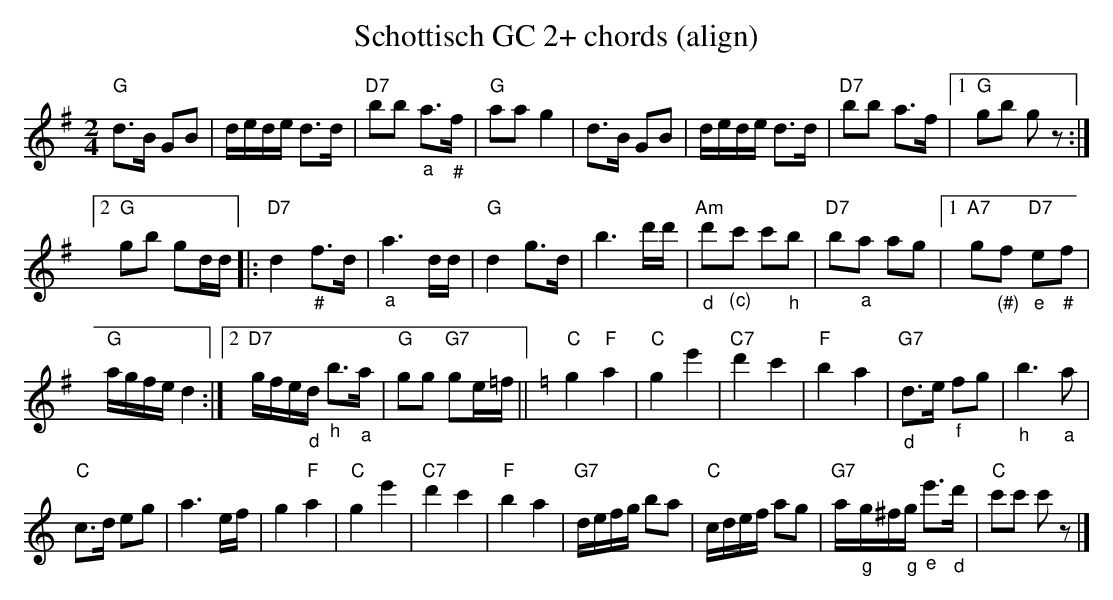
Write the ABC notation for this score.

X:1
T:Schottisch GC 2+ chords (align)
M:2/4
L:1/16
K:Gmaj%%MIDI gchordon
"G"d3B G2B2 | dede d3d | "D7"b2b2 "_a"a3"_#"f | "G"a2a2g4 | d3B G2B2 | dede d3d | \
"D7"b2b2 a3f |1 "G"g2b2 g2z2 :|2
"G"g2b2 g2dd |: "D7"d4 "_#"f3d | "_a"a6dd | "G"d4g3d | \
b6d'd' | "Am""_d"d'2"_(c)"c'2 c'2"_h"b2 | "D7"b2"_a"a2 a2g2 |1 "A7"g2"_(#)"f2 "D7""_e"e2"_#"f2 |
"G"agfe d4 :|2 "D7"gfe"_d"d "_h"b3"_a"a | \
"G"g2g2 "G7"g2e=f || [K:Cmaj] "C"g4"F"a4 | "C"g4 e'4 | "C7"d'4c'4 | "F"b4a4 | "G7""_d"d3e "_f"f2g2 | "_h"b6"_a"a2 |
"C"c3d e2g2 | a6ef | \
g4"F"a4 | "C"g4 e'4 | "C7"d'4c'4 | "F"b4a4 | "G7"defg b2a2 | "C"cdef a2g2 | "G7"a"_g"g^f"_g"g "_e"e'3"_d"d' | "C"c'2c'2 c'2z2 |]
